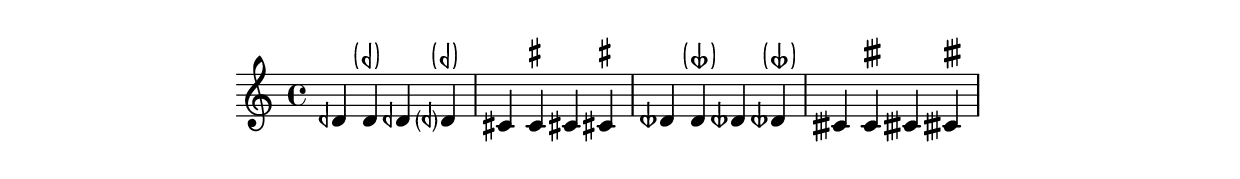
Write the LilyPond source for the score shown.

\version "2.17.28"
% transformed with musicxml2ly.xsl v0.1.12-6 (26.10.2013)
\header {
}
        
\paper {
}
            
\layout {
  indent = 3.0\cm
%  short-indent = 0.5\cm
}
        
\score {
  <<
    \new Staff = "PartP1Staff1" <<
      \new Voice = "PartP1Staff1Voice1" {
        \key c\major
        \time 4/4
        \clef treble
        deh'4 deh'4 ^\markup \parenthesize { \semiflat }deh'!4 deh'?4 ^\markup \parenthesize { \semiflat }|%1
        cis'4 cis'4 ^\markup { \sharp }cis'!4 cis'!4 ^\markup { \sharp }|%2
        deseh'4 deseh'4 ^\markup \parenthesize { \sesquiflat }deseh'!4 deseh'!4 ^\markup \parenthesize { \sesquiflat }|%3
        cisih'4 cisih'4 ^\markup { \sesquisharp }cisih'!4 cisih'!4 ^\markup { \sesquisharp }|%4
      }
      \new Lyrics \lyricsto "PartP1Staff1Voice1" {
        
      }
    >>
  >>            
}